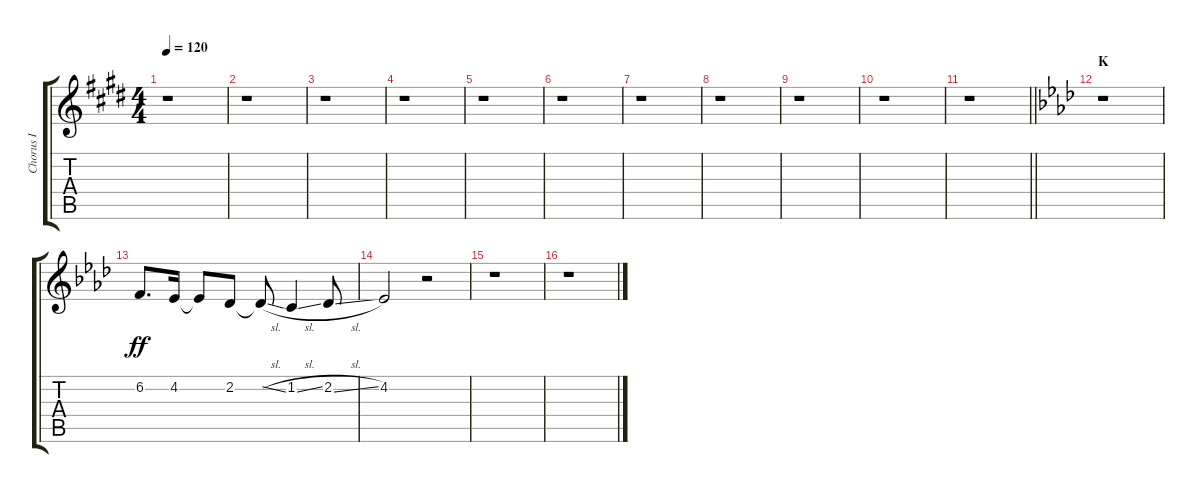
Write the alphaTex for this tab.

\track ("Chorus I" "Chorus I") {instrument voiceoohs}
\staff {score tabs}
\tuning (E4 B3 G3 D3 A2 E2) {hide}
\ts (4 4)
\tempo 120
\clef g2
\ks e
r.1{dy ff} |
r.1 |
r.1 |
r.1 |
r.1 |
r.1 |
r.1 |
r.1 |
r.1 |
r.1 |
\barLineRight lightlight
r.1 |
\section ("" "K")
\ks ab
r.1 |
6.2.8{d} 4.2.16 4.2{t}.8 2.2.8 2.2{sl t}.8 1.2{sl}.4 2.2{sl}.8 |
4.2.2 r.2 |
r.1 |
r.1
